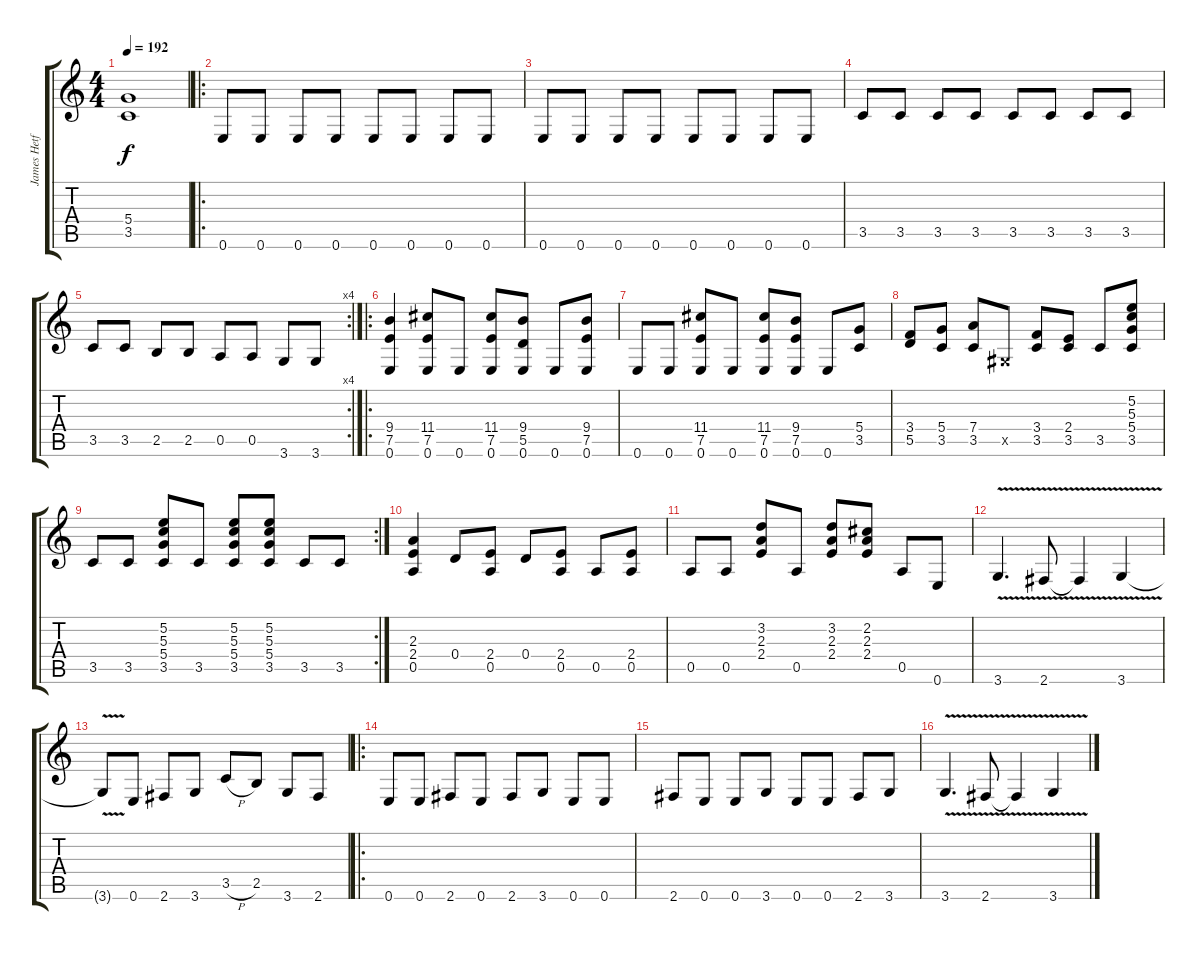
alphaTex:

\track ("James Hetfield" "James Hetf") {instrument distortionguitar}
\staff {score tabs}
\tuning (E4 B3 G3 D3 A2 E2) {hide}
\ts (4 4)
\tempo 192
\clef g2
\ks c
(5.4{t} 3.5{t}).1{dy f} |
\ro
0.6.8 0.6.8 0.6.8 0.6.8 0.6.8 0.6.8 0.6.8 0.6.8 |
0.6.8 0.6.8 0.6.8 0.6.8 0.6.8 0.6.8 0.6.8 0.6.8 |
3.5.8 3.5.8 3.5.8 3.5.8 3.5.8 3.5.8 3.5.8 3.5.8 |
\rc 4
3.5.8 3.5.8 2.5.8 2.5.8 0.5.8 0.5.8 3.6.8 3.6.8 |
\ro
(9.4 7.5 0.6).4 (11.4 7.5 0.6).8 0.6.8 (11.4 7.5 0.6).8 (9.4 5.5 0.6).8 0.6.8 (9.4 7.5 0.6).8 |
0.6.8 0.6.8 (11.4 7.5 0.6).8 0.6.8 (11.4 7.5 0.6).8 (9.4 7.5 0.6).8 0.6.8 (5.4 3.5).8 |
(3.4 5.5).8 (5.4 3.5).8 (7.4 3.5).8 -1.5{x}.8 (3.4 3.5).8 (2.4 3.5).8 3.5.8 (5.2 5.3 5.4 3.5).8 |
\rc 2
3.5.8 3.5.8 (5.2 5.3 5.4 3.5).8 3.5.8 (5.2 5.3 5.4 3.5).8 (5.2 5.3 5.4 3.5).8 3.5.8 3.5.8 |
(2.3 2.4 0.5).4 0.4.8 (2.4 0.5).8 0.4.8 (2.4 0.5).8 0.5.8 (2.4 0.5).8 |
0.5.8 0.5.8 (3.2 2.3 2.4).8 0.5.8 (3.2 2.3 2.4).8 (2.2 2.3 2.4).8 0.5.8 0.6.8 |
3.6{v}.4{d} 2.6{v}.8 2.6{t}.4 3.6{v}.4 |
3.6{t}.8 0.6.8 2.6.8 3.6.8 3.5{h}.8 2.5.8 3.6.8 2.6.8 |
\ro
0.6.8 0.6.8 2.6.8 0.6.8 2.6.8 3.6.8 0.6.8 0.6.8 |
2.6.8 0.6.8 0.6.8 3.6.8 0.6.8 0.6.8 2.6.8 3.6.8 |
3.6{v}.4{d} 2.6{v}.8 2.6{t}.4 3.6{v}.4
